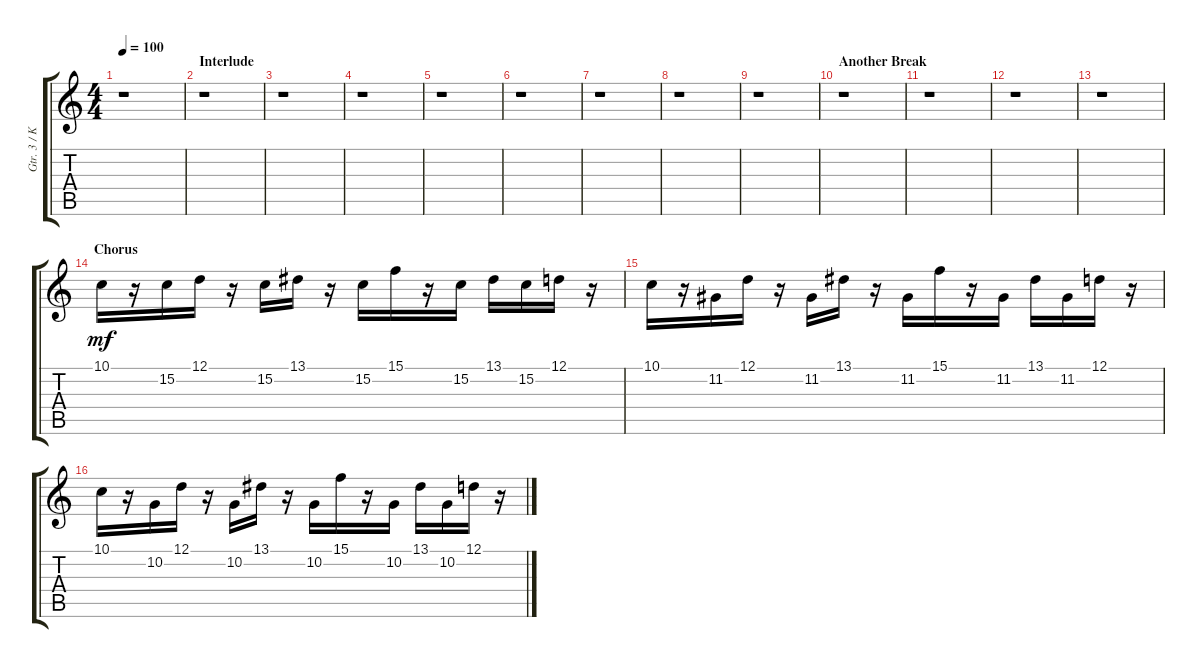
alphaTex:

\track ("Gtr. 3 / Keyboards" "Gtr. 3 / K") {instrument recorder}
\staff {score tabs}
\tuning (D4 A3 F3 C3 G2 C2) {hide}
\ts (4 4)
\tempo 100
\clef g2
\ks c
r.1{dy mf} |
\section ("" "Interlude")
r.1 |
r.1 |
r.1 |
r.1 |
r.1 |
r.1 |
r.1 |
r.1 |
\section ("" "Another Break")
r.1 |
r.1 |
r.1 |
r.1 |
\section ("" "Chorus")
10.1.16 r.16 15.2.16 12.1.16 r.16 15.2.16 13.1.16 r.16 15.2.16 15.1.16 r.16 15.2.16 13.1.16 15.2.16 12.1.16 r.16 |
10.1.16 r.16 11.2.16 12.1.16 r.16 11.2.16 13.1.16 r.16 11.2.16 15.1.16 r.16 11.2.16 13.1.16 11.2.16 12.1.16 r.16 |
10.1.16 r.16 10.2.16 12.1.16 r.16 10.2.16 13.1.16 r.16 10.2.16 15.1.16 r.16 10.2.16 13.1.16 10.2.16 12.1.16 r.16
